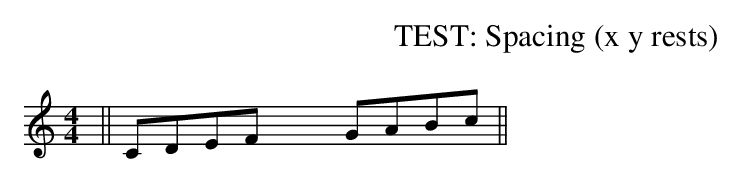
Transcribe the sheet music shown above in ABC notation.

X:1
T: TEST: Spacing (x y rests)
M: 4/4
L: 1/8
K: C
y3 || CD EF x2 GABc ||
